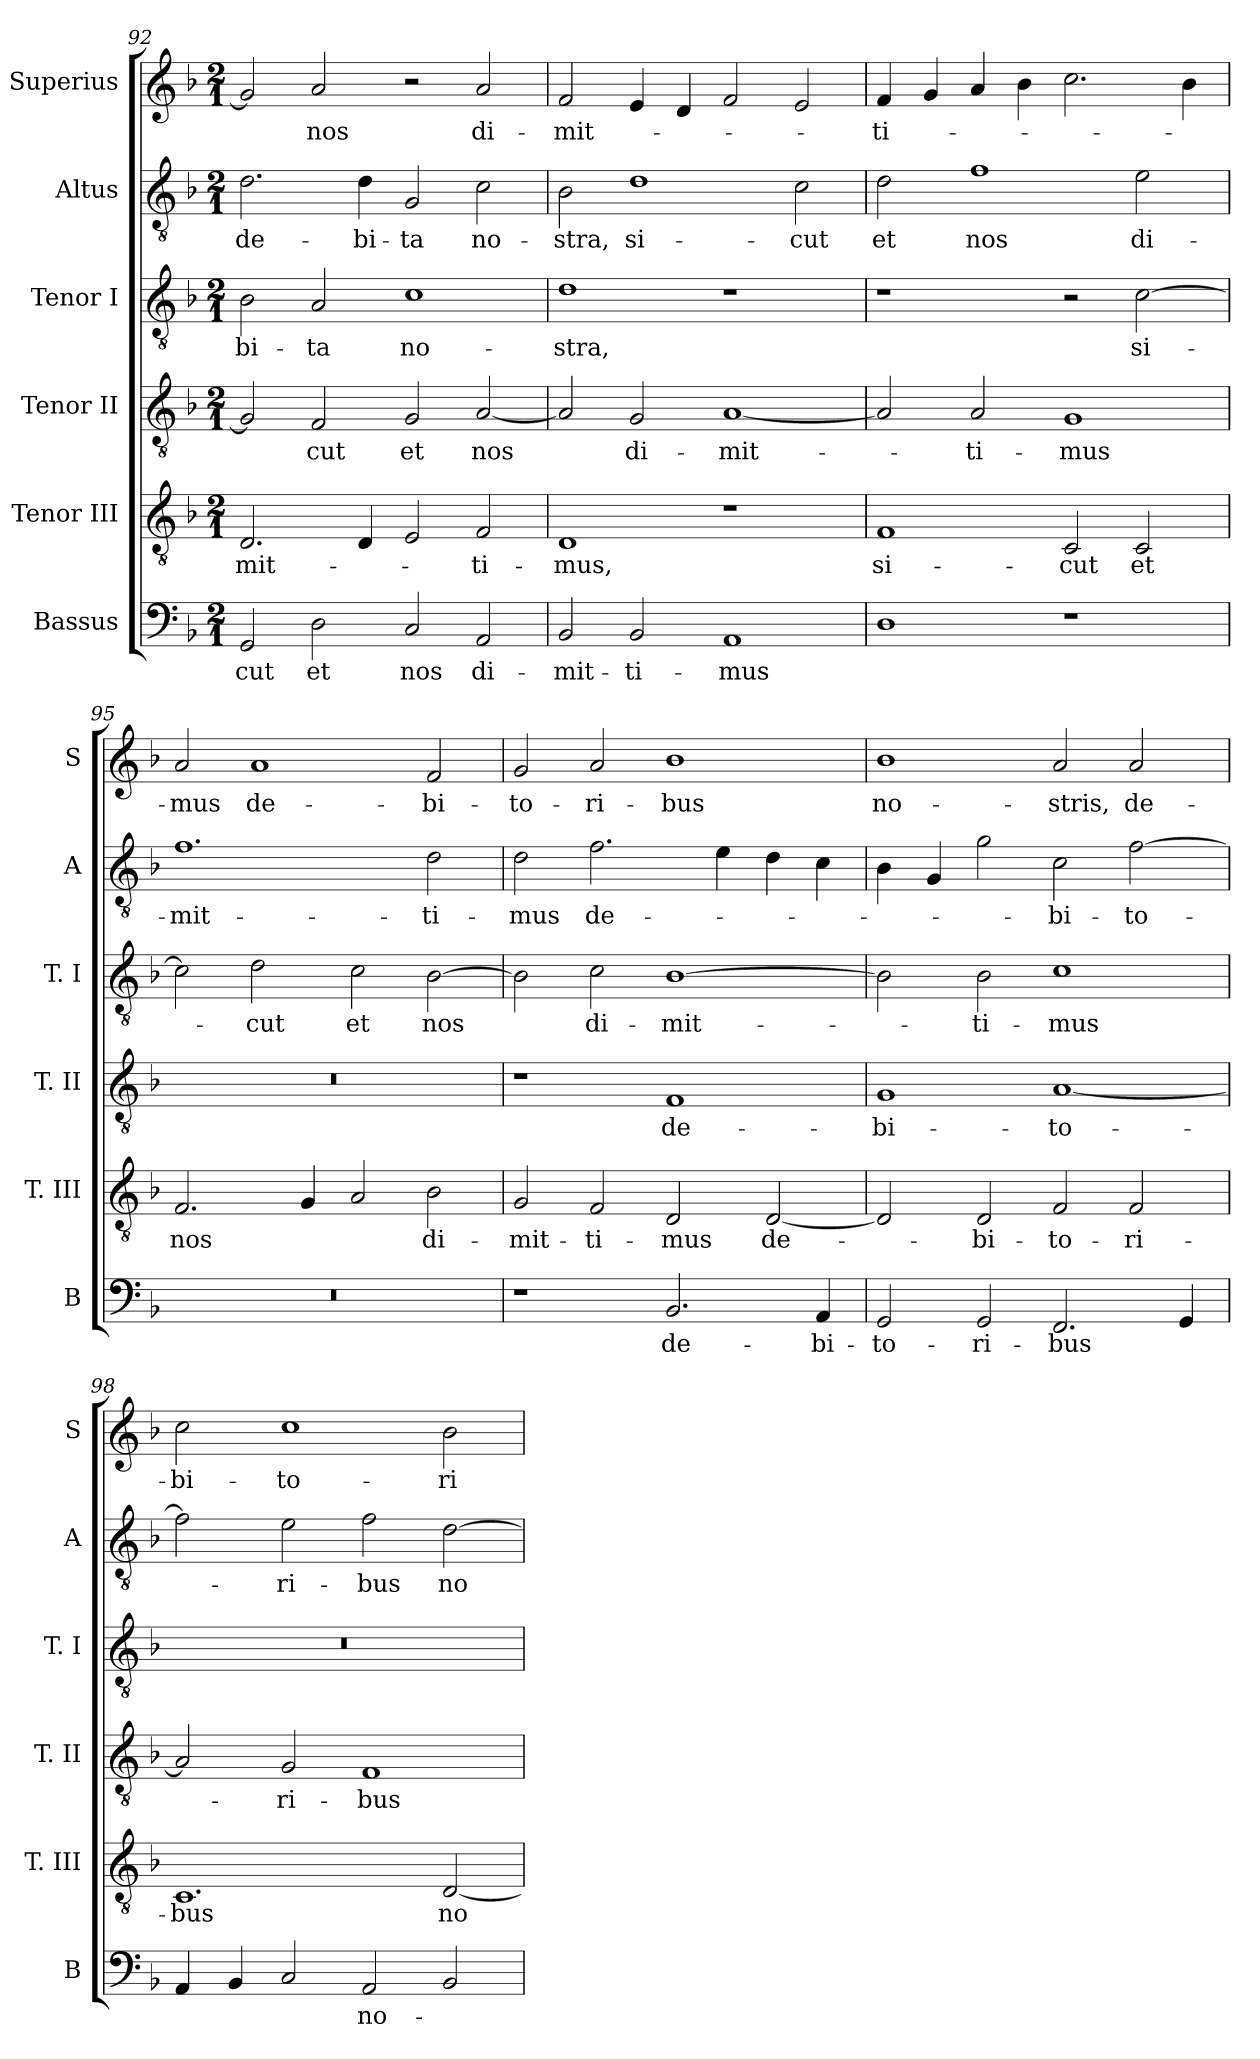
**kern	**text	**kern	**text	**kern	**text	**kern	**text	**kern	**text	**kern	**text
*part6	*part6	*part5	*part5	*part4	*part4	*part3	*part3	*part2	*part2	*part1	*part1
*staff6	*staff6	*staff5	*staff5	*staff4	*staff4	*staff3	*staff3	*staff2	*staff2	*staff1	*staff1
*I"Bassus	*	*I"Tenor III	*	*I"Tenor II	*	*I"Tenor I	*	*I"Altus	*	*I"Superius	*
*I'B	*	*I'T. III	*	*I'T. II	*	*I'T. I	*	*I'A	*	*I'S	*
*clefF4	*	*clefGv2	*	*clefGv2	*	*clefGv2	*	*clefGv2	*	*clefG2	*
*k[b-]	*	*k[b-]	*	*k[b-]	*	*k[b-]	*	*k[b-]	*	*k[b-]	*
*F:	*	*F:	*	*F:	*	*F:	*	*F:	*	*F:	*
*M2/1	*	*M2/1	*	*M2/1	*	*M2/1	*	*M2/1	*	*M2/1	*
=92	=92	=92	=92	=92	=92	=92	=92	=92	=92	=92	=92
2GG	-cut	2.D	-mit-	2G]	.	2B-	-bi-	2.d	de-	2g]	.
2D	et	.	.	2F	-cut	2A	-ta	.	.	2a	nos
.	.	4D	.	.	.	.	.	4d	-bi-	.	.
2C	nos	2E	.	2G	et	1c	no-	2G	-ta	2r	.
2AA	di-	2F	-ti-	[2A	nos	.	.	2c	no-	2a	di-
=93	=93	=93	=93	=93	=93	=93	=93	=93	=93	=93	=93
2BB-	-mit-	1D	-mus,	2A]	.	1d	-stra,	2B-	-stra,	2f	-mit-
2BB-	-ti-	.	.	2G	di-	.	.	1d	si-	4e	.
.	.	.	.	.	.	.	.	.	.	4d	.
1AA	-mus	1r	.	[1A	-mit-	1r	.	.	.	2f	.
.	.	.	.	.	.	.	.	2c	-cut	2e	.
=94	=94	=94	=94	=94	=94	=94	=94	=94	=94	=94	=94
1D	.	1F	si-	2A]	.	1r	.	2d	et	4f	-ti-
.	.	.	.	.	.	.	.	.	.	4g	.
.	.	.	.	2A	-ti-	.	.	1f	nos	4a	.
.	.	.	.	.	.	.	.	.	.	4b-	.
1r	.	2C	-cut	1G	-mus	2r	.	.	.	2.cc	.
.	.	2C	et	.	.	[2c	si-	2e	di-	.	.
.	.	.	.	.	.	.	.	.	.	4b-	.
=95	=95	=95	=95	=95	=95	=95	=95	=95	=95	=95	=95
0r	.	2.F	nos	0r	.	2c]	.	1.f	-mit-	2a	-mus
.	.	.	.	.	.	2d	-cut	.	.	1a	de-
.	.	4G	.	.	.	.	.	.	.	.	.
.	.	2A	.	.	.	2c	et	.	.	.	.
.	.	2B-	di-	.	.	[2B-	nos	2d	-ti-	2f	-bi-
=96	=96	=96	=96	=96	=96	=96	=96	=96	=96	=96	=96
1r	.	2G	-mit-	1r	.	2B-]	.	2d	-mus	2g	-to-
.	.	2F	-ti-	.	.	2c	di-	2.f	de-	2a	-ri-
2.BB-	de-	2D	-mus	1F	de-	[1B-	-mit-	.	.	1b-	-bus
.	.	.	.	.	.	.	.	4e	.	.	.
.	.	[2D	de-	.	.	.	.	4d	.	.	.
4AA	-bi-	.	.	.	.	.	.	4c	.	.	.
=97	=97	=97	=97	=97	=97	=97	=97	=97	=97	=97	=97
2GG	-to-	2D]	.	1G	-bi-	2B-]	.	4B-	.	1b-	no-
.	.	.	.	.	.	.	.	4G	.	.	.
2GG	-ri-	2D	-bi-	.	.	2B-	-ti-	2g	.	.	.
2.FF	-bus	2F	-to-	[1A	-to-	1c	-mus	2c	-bi-	2a	-stris,
.	.	2F	-ri-	.	.	.	.	[2f	-to-	2a	de-
4GG	.	.	.	.	.	.	.	.	.	.	.
=98	=98	=98	=98	=98	=98	=98	=98	=98	=98	=98	=98
4AA	.	1.C	-bus	2A]	.	0r	.	2f]	.	2cc	-bi-
4BB-	.	.	.	.	.	.	.	.	.	.	.
2C	.	.	.	2G	-ri-	.	.	2e	-ri-	1cc	-to-
2AA	no-	.	.	1F	-bus	.	.	2f	-bus	.	.
2BB-	.	[2D	no-	.	.	.	.	[2d	no-	2b-	-ri-
=	=	=	=	=	=	=	=	=	=	=	=
*-	*-	*-	*-	*-	*-	*-	*-	*-	*-	*-	*-
